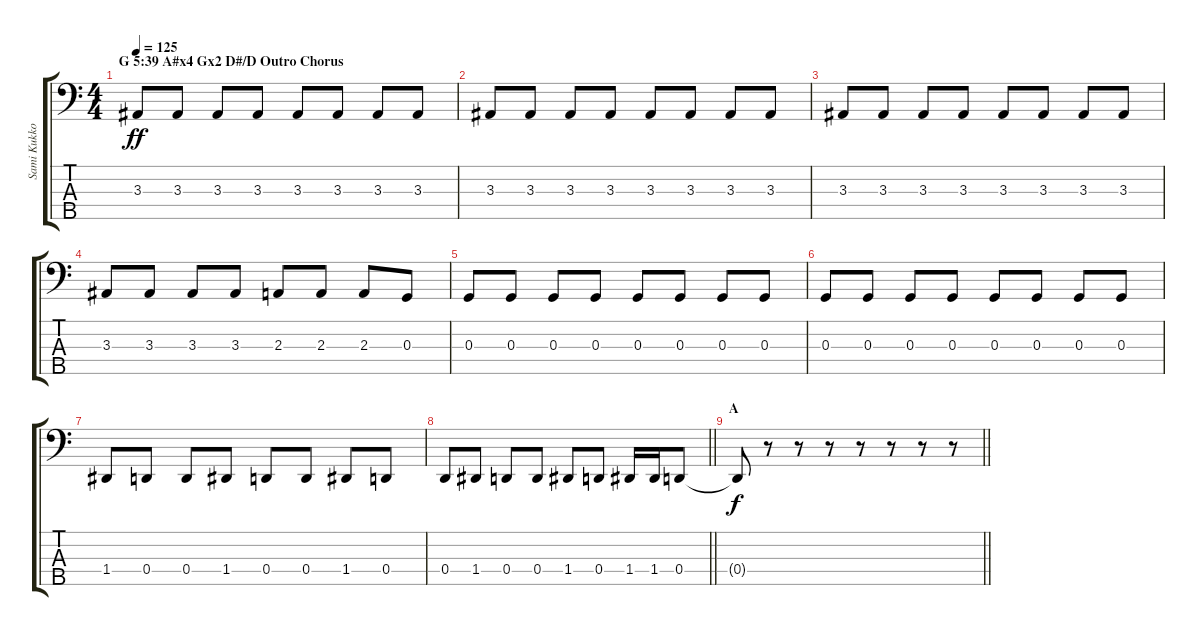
\track ("Sami Kukkohovi (5-string bass guitar)" "Sami Kukko") {instrument electricbasspick}
\staff {score tabs}
\tuning (F2 C2 G1 D1 A0) {hide}
\ts (4 4)
\section ("" "G 5:39 A#x4 Gx2 D#/D Outro Chorus")
\tempo 125
\clef f4
\ks c
3.3.8{dy ff} 3.3.8 3.3.8 3.3.8 3.3.8 3.3.8 3.3.8 3.3.8 |
3.3.8 3.3.8 3.3.8 3.3.8 3.3.8 3.3.8 3.3.8 3.3.8 |
3.3.8 3.3.8 3.3.8 3.3.8 3.3.8 3.3.8 3.3.8 3.3.8 |
3.3.8 3.3.8 3.3.8 3.3.8 2.3.8 2.3.8 2.3.8 0.3.8 |
0.3.8 0.3.8 0.3.8 0.3.8 0.3.8 0.3.8 0.3.8 0.3.8 |
0.3.8 0.3.8 0.3.8 0.3.8 0.3.8 0.3.8 0.3.8 0.3.8 |
1.4.8 0.4.8 0.4.8 1.4.8 0.4.8 0.4.8 1.4.8 0.4.8 |
\barLineRight lightlight
0.4.8 1.4.8 0.4.8 0.4.8 1.4.8 0.4.8 1.4.16 1.4.16 0.4.8 |
\section ("" "A")
\barLineRight lightlight
0.4{t}.8{dy f} r.8 r.8 r.8 r.8 r.8 r.8 r.8
